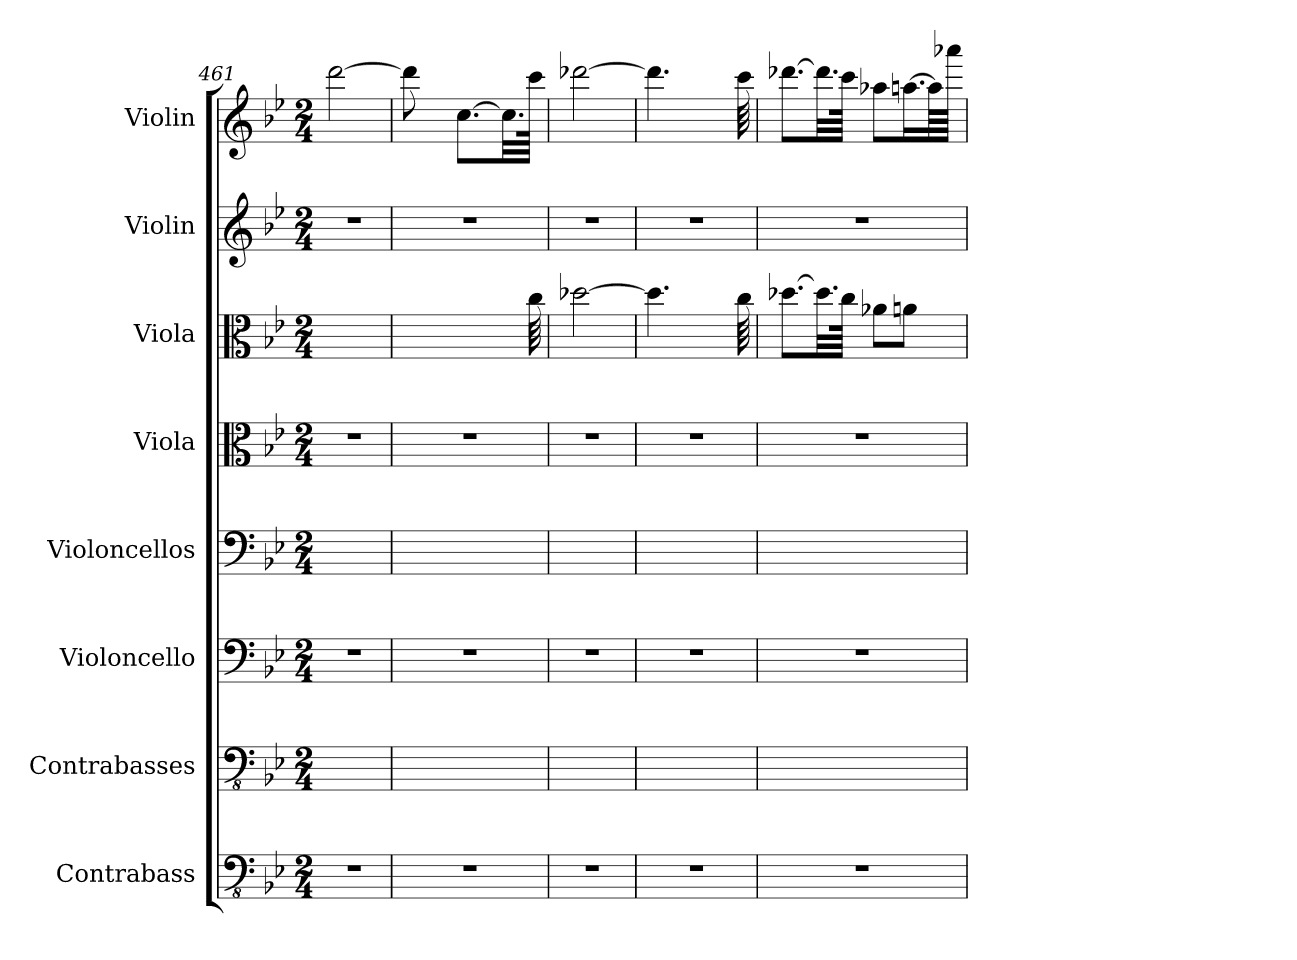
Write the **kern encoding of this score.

**kern	**kern	**kern	**kern	**kern	**kern	**kern	**kern
*part8	*part7	*part6	*part5	*part4	*part3	*part2	*part1
*staff8	*staff7	*staff6	*staff5	*staff4	*staff3	*staff2	*staff1
*I"Contrabass	*I"Contrabasses	*I"Violoncello	*I"Violoncellos	*I"Viola	*I"Viola	*I"Violin	*I"Violin
*I'Cb.	*I'Cbs.	*I'Vc.	*I'Vcs.	*I'Vla.	*I'Vla.	*I'Vln.	*I'Vln.
*clefFv4	*clefFv4	*clefF4	*clefF4	*clefC3	*clefC3	*clefG2	*clefG2
*ITrd7c12	*	*	*	*	*	*	*
*k[b-e-]	*k[b-e-]	*k[b-e-]	*k[b-e-]	*k[b-e-]	*k[b-e-]	*k[b-e-]	*k[b-e-]
*M2/4	*M2/4	*M2/4	*M2/4	*M2/4	*M2/4	*M2/4	*M2/4
=461	=461	=461	=461	=461	=461	=461	=461
2r	2ryy	2r	2ryy	2r	2ryy	2r	[2ddd\
=462	=462	=462	=462	=462	=462	=462	=462
2r	2ryy	2r	2ryy	2r	4ryy	2r	8ddd\]
.	.	.	.	.	.	.	8ryy
.	.	.	.	.	8ryy	.	[8.cc\L
.	.	.	.	.	16ryy	.	.
.	.	.	.	.	32ryy	.	32.cc\LL]
.	.	.	.	.	64ryy	.	.
.	.	.	.	.	64cc\	.	64ccc\JJJk
!!LO:PB:g=z
=463	=463	=463	=463	=463	=463	=463	=463
2r	2ryy	2r	2ryy	2r	[2dd-X\	2r	[2ddd-X\
=464	=464	=464	=464	=464	=464	=464	=464
2r	2ryy	2r	2ryy	2r	4.dd-\]	2r	4.ddd-\]
.	.	.	.	.	16ryy	.	16ryy
.	.	.	.	.	32ryy	.	32ryy
.	.	.	.	.	64ryy	.	64ryy
.	.	.	.	.	64cc\	.	64ccc\
=465	=465	=465	=465	=465	=465	=465	=465
2r	2ryy	2r	2ryy	2r	[8.dd-X\L	2r	[8.ddd-X\L
.	.	.	.	.	32.dd-\LL]	.	32.ddd-\LL]
.	.	.	.	.	64cc\JJJk	.	64ccc\JJJk
.	.	.	.	.	8a-X\L	.	8aa-X\L
.	.	.	.	.	8an\J	.	[16.aan\L
.	.	.	.	.	.	.	64aa\LL]
.	.	.	.	.	.	.	64aaa-X\JJJJ
=	=	=	=	=	=	=	=
*-	*-	*-	*-	*-	*-	*-	*-
